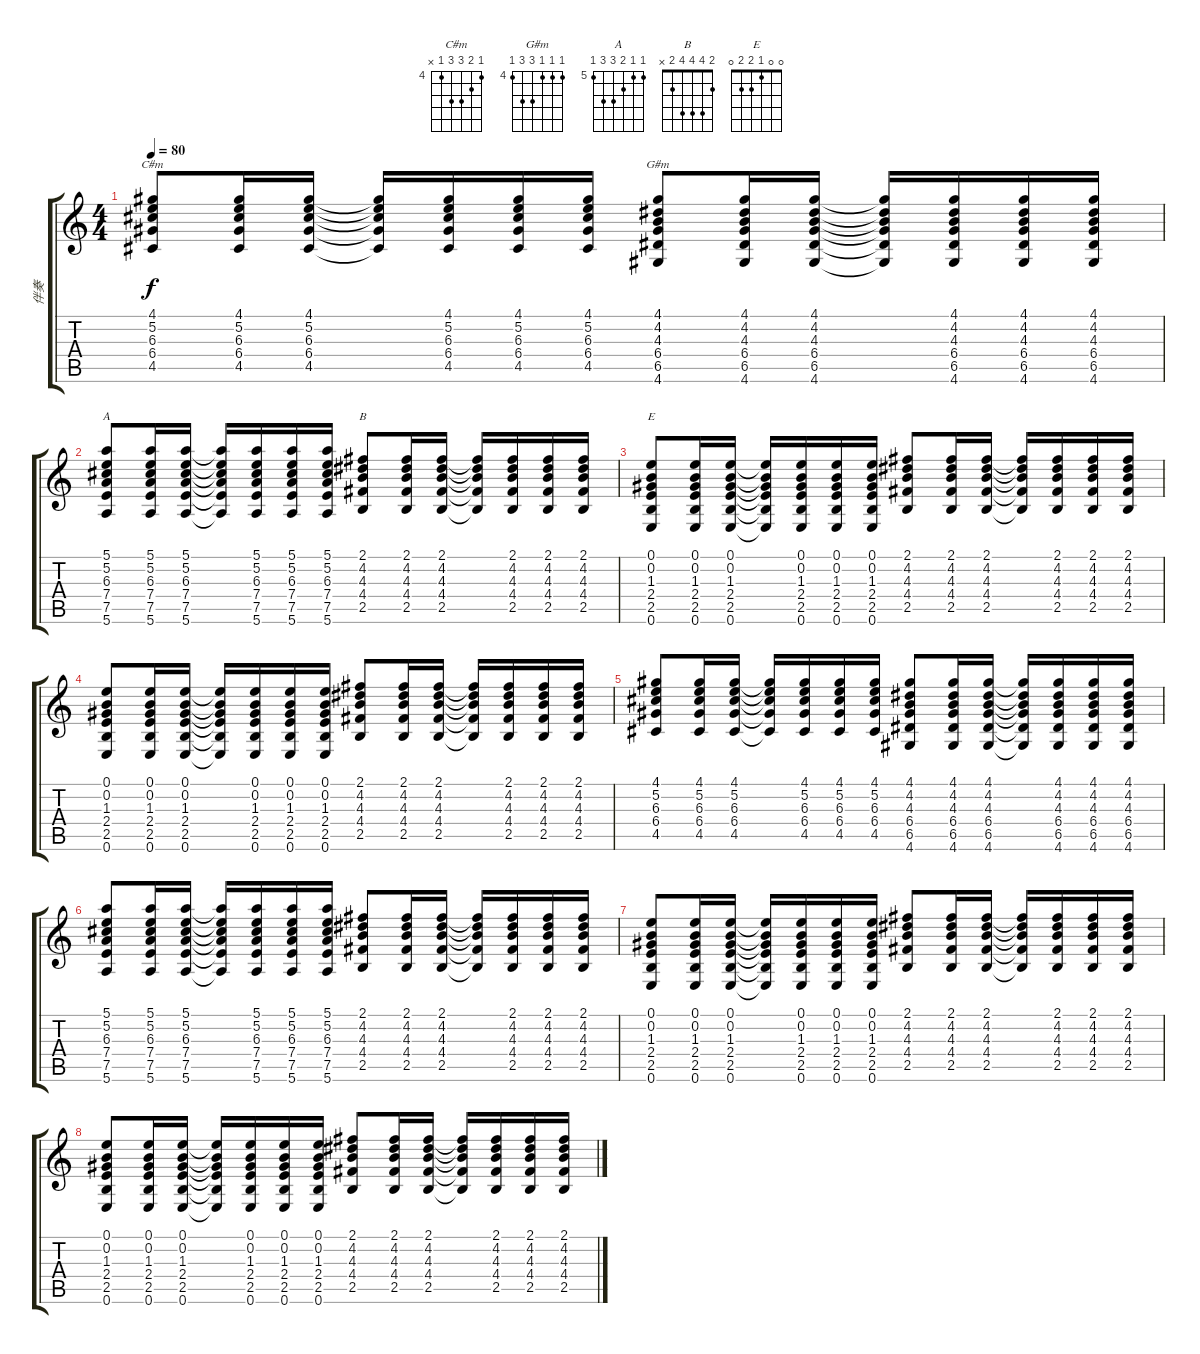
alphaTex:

\track ("伴奏" "伴奏") {instrument acousticguitarsteel}
\staff {score tabs}
\tuning (E4 B3 G3 D3 A2 E2) {hide}
\chord ("C#m" 4 5 6 6 4 x) {firstfret 4}
\chord ("G#m" 4 4 4 6 6 4) {firstfret 4}
\chord ("A" 5 5 6 7 7 5) {firstfret 5}
\chord ("B" 2 4 4 4 2 x)
\chord ("E" 0 0 1 2 2 0)
\ts (4 4)
\tempo 80
\clef g2
\ks c
(4.1 5.2 6.3 6.4 4.5).8{ch "C#m" dy f} (4.1 5.2 6.3 6.4 4.5).16 (4.1 5.2 6.3 6.4 4.5).16 (4.1{t} 5.2{t} 6.3{t} 6.4{t} 4.5{t}).16 (4.1 5.2 6.3 6.4 4.5).16 (4.1 5.2 6.3 6.4 4.5).16 (4.1 5.2 6.3 6.4 4.5).16 (4.1 4.2 4.3 6.4 6.5 4.6).8{ch "G#m"} (4.1 4.2 4.3 6.4 6.5 4.6).16 (4.1 4.2 4.3 6.4 6.5 4.6).16 (4.1{t} 4.2{t} 4.3{t} 6.4{t} 6.5{t} 4.6{t}).16 (4.1 4.2 4.3 6.4 6.5 4.6).16 (4.1 4.2 4.3 6.4 6.5 4.6).16 (4.1 4.2 4.3 6.4 6.5 4.6).16 |
(5.1 5.2 6.3 7.4 7.5 5.6).8{ch "A"} (5.1 5.2 6.3 7.4 7.5 5.6).16 (5.1 5.2 6.3 7.4 7.5 5.6).16 (5.1{t} 5.2{t} 6.3{t} 7.4{t} 7.5{t} 5.6{t}).16 (5.1 5.2 6.3 7.4 7.5 5.6).16 (5.1 5.2 6.3 7.4 7.5 5.6).16 (5.1 5.2 6.3 7.4 7.5 5.6).16 (2.1 4.2 4.3 4.4 2.5).8{ch "B"} (2.1 4.2 4.3 4.4 2.5).16 (2.1 4.2 4.3 4.4 2.5).16 (2.1{t} 4.2{t} 4.3{t} 4.4{t} 2.5{t}).16 (2.1 4.2 4.3 4.4 2.5).16 (2.1 4.2 4.3 4.4 2.5).16 (2.1 4.2 4.3 4.4 2.5).16 |
(0.1 0.2 1.3 2.4 2.5 0.6).8{ch "E"} (0.1 0.2 1.3 2.4 2.5 0.6).16 (0.1 0.2 1.3 2.4 2.5 0.6).16 (0.1{t} 0.2{t} 1.3{t} 2.4{t} 2.5{t} 0.6{t}).16 (0.1 0.2 1.3 2.4 2.5 0.6).16 (0.1 0.2 1.3 2.4 2.5 0.6).16 (0.1 0.2 1.3 2.4 2.5 0.6).16 (2.1 4.2 4.3 4.4 2.5).8 (2.1 4.2 4.3 4.4 2.5).16 (2.1 4.2 4.3 4.4 2.5).16 (2.1{t} 4.2{t} 4.3{t} 4.4{t} 2.5{t}).16 (2.1 4.2 4.3 4.4 2.5).16 (2.1 4.2 4.3 4.4 2.5).16 (2.1 4.2 4.3 4.4 2.5).16 |
(0.1 0.2 1.3 2.4 2.5 0.6).8 (0.1 0.2 1.3 2.4 2.5 0.6).16 (0.1 0.2 1.3 2.4 2.5 0.6).16 (0.1{t} 0.2{t} 1.3{t} 2.4{t} 2.5{t} 0.6{t}).16 (0.1 0.2 1.3 2.4 2.5 0.6).16 (0.1 0.2 1.3 2.4 2.5 0.6).16 (0.1 0.2 1.3 2.4 2.5 0.6).16 (2.1 4.2 4.3 4.4 2.5).8 (2.1 4.2 4.3 4.4 2.5).16 (2.1 4.2 4.3 4.4 2.5).16 (2.1{t} 4.2{t} 4.3{t} 4.4{t} 2.5{t}).16 (2.1 4.2 4.3 4.4 2.5).16 (2.1 4.2 4.3 4.4 2.5).16 (2.1 4.2 4.3 4.4 2.5).16 |
(4.1 5.2 6.3 6.4 4.5).8 (4.1 5.2 6.3 6.4 4.5).16 (4.1 5.2 6.3 6.4 4.5).16 (4.1{t} 5.2{t} 6.3{t} 6.4{t} 4.5{t}).16 (4.1 5.2 6.3 6.4 4.5).16 (4.1 5.2 6.3 6.4 4.5).16 (4.1 5.2 6.3 6.4 4.5).16 (4.1 4.2 4.3 6.4 6.5 4.6).8 (4.1 4.2 4.3 6.4 6.5 4.6).16 (4.1 4.2 4.3 6.4 6.5 4.6).16 (4.1{t} 4.2{t} 4.3{t} 6.4{t} 6.5{t} 4.6{t}).16 (4.1 4.2 4.3 6.4 6.5 4.6).16 (4.1 4.2 4.3 6.4 6.5 4.6).16 (4.1 4.2 4.3 6.4 6.5 4.6).16 |
(5.1 5.2 6.3 7.4 7.5 5.6).8 (5.1 5.2 6.3 7.4 7.5 5.6).16 (5.1 5.2 6.3 7.4 7.5 5.6).16 (5.1{t} 5.2{t} 6.3{t} 7.4{t} 7.5{t} 5.6{t}).16 (5.1 5.2 6.3 7.4 7.5 5.6).16 (5.1 5.2 6.3 7.4 7.5 5.6).16 (5.1 5.2 6.3 7.4 7.5 5.6).16 (2.1 4.2 4.3 4.4 2.5).8 (2.1 4.2 4.3 4.4 2.5).16 (2.1 4.2 4.3 4.4 2.5).16 (2.1{t} 4.2{t} 4.3{t} 4.4{t} 2.5{t}).16 (2.1 4.2 4.3 4.4 2.5).16 (2.1 4.2 4.3 4.4 2.5).16 (2.1 4.2 4.3 4.4 2.5).16 |
(0.1 0.2 1.3 2.4 2.5 0.6).8 (0.1 0.2 1.3 2.4 2.5 0.6).16 (0.1 0.2 1.3 2.4 2.5 0.6).16 (0.1{t} 0.2{t} 1.3{t} 2.4{t} 2.5{t} 0.6{t}).16 (0.1 0.2 1.3 2.4 2.5 0.6).16 (0.1 0.2 1.3 2.4 2.5 0.6).16 (0.1 0.2 1.3 2.4 2.5 0.6).16 (2.1 4.2 4.3 4.4 2.5).8 (2.1 4.2 4.3 4.4 2.5).16 (2.1 4.2 4.3 4.4 2.5).16 (2.1{t} 4.2{t} 4.3{t} 4.4{t} 2.5{t}).16 (2.1 4.2 4.3 4.4 2.5).16 (2.1 4.2 4.3 4.4 2.5).16 (2.1 4.2 4.3 4.4 2.5).16 |
(0.1 0.2 1.3 2.4 2.5 0.6).8 (0.1 0.2 1.3 2.4 2.5 0.6).16 (0.1 0.2 1.3 2.4 2.5 0.6).16 (0.1{t} 0.2{t} 1.3{t} 2.4{t} 2.5{t} 0.6{t}).16 (0.1 0.2 1.3 2.4 2.5 0.6).16 (0.1 0.2 1.3 2.4 2.5 0.6).16 (0.1 0.2 1.3 2.4 2.5 0.6).16 (2.1 4.2 4.3 4.4 2.5).8 (2.1 4.2 4.3 4.4 2.5).16 (2.1 4.2 4.3 4.4 2.5).16 (2.1{t} 4.2{t} 4.3{t} 4.4{t} 2.5{t}).16 (2.1 4.2 4.3 4.4 2.5).16 (2.1 4.2 4.3 4.4 2.5).16 (2.1 4.2 4.3 4.4 2.5).16
